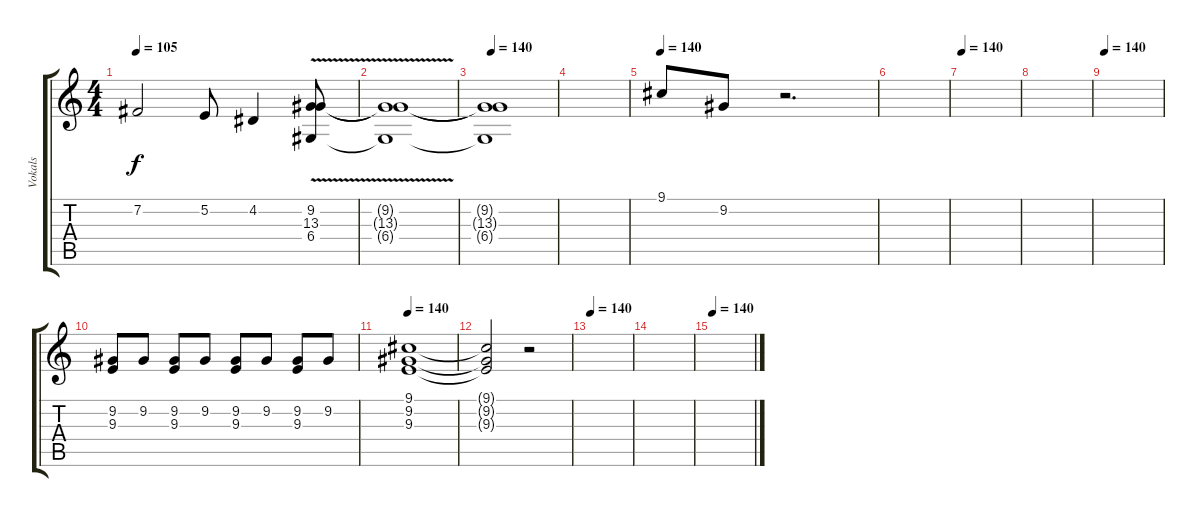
\track ("Vokals" "Vokals") {instrument altosax}
\staff {score tabs}
\tuning (E4 B3 G3 D3 A2 E2) {hide}
\ts (4 4)
\tempo 105
\clef g2
\ks c
7.2.2{dy f} 5.2.8 4.2.4 (9.2{v} 13.3{v} 6.4{v}).8 |
(9.2{t} 13.3{t} 6.4{t}).1 |
\tempo 140
(9.2{t} 13.3{t} 6.4{t}).1 |
|
\tempo 140
9.1.8 9.2.8 r.2{d} |
|
\tempo 140
|
|
\tempo 140
|
(9.2 9.3).8 9.2.8 (9.2 9.3).8 9.2.8 (9.2 9.3).8 9.2.8 (9.2 9.3).8 9.2.8 |
\tempo 140
(9.1 9.2 9.3).1 |
(9.1{t} 9.2{t} 9.3{t}).2 r.2 |
\tempo 140
|
|
\tempo 140
